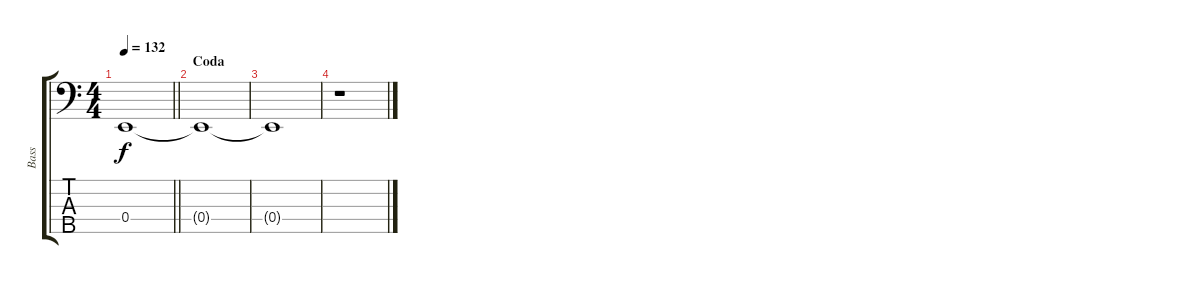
\track ("Bass" "Bass") {instrument electricbassfinger}
\staff {score tabs}
\tuning (G2 D2 A1 E1 B0) {hide}
\ts (4 4)
\tempo 132
\clef f4
\barLineRight lightlight
\ks c
0.4.1{dy f} |
\section ("" "Coda")
0.4{t}.1 |
0.4{t}.1 |
r.1
